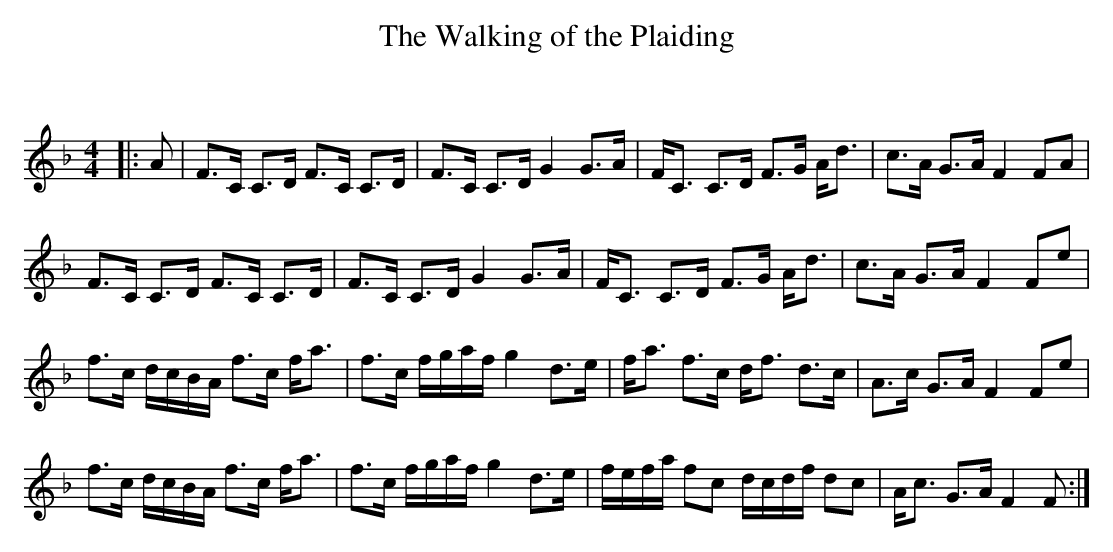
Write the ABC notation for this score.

X:1
T: The Walking of the Plaiding
C:
Q: 128
K:F
M:4/4
L:1/16
|:A2|F3C C3D F3C C3D|F3C C3D G4 G3A|FC3 C3D F3G Ad3|c3A G3A F4 F2A2|
F3C C3D F3C C3D|F3C C3D G4 G3A|FC3 C3D F3G Ad3|c3A G3A F4 F2e2|
f3c dcBA f3c fa3|f3c fgaf g4 d3e|fa3 f3c df3 d3c|A3c G3A F4 F2e2|
f3c dcBA f3c fa3|f3c fgaf g4 d3e|fefa f2c2 dcdf d2c2|Ac3 G3A F4 F2:|
